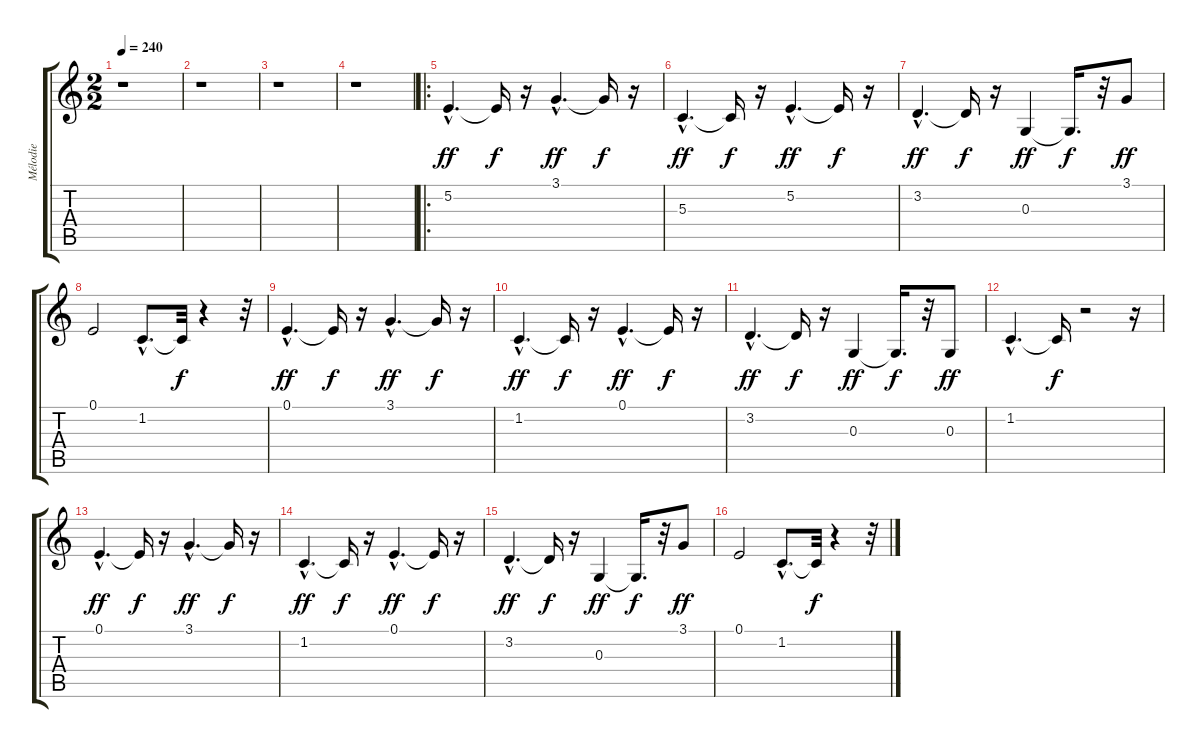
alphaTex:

\track ("Mélodie" "Mélodie") {instrument panflute}
\staff {score tabs}
\tuning (E4 B3 G3 D3 A2 E2) {hide}
\ts (2 2)
\tempo 240
\clef g2
\ks c
r.1{dy ff instrument panflute} |
r.1 |
r.1 |
r.1 |
\ro
5.2{hac}.4{d} 5.2{t}.16{dy f} r.16 3.1{hac}.4{d dy ff} 3.1{t}.16{dy f} r.16 |
5.3{hac}.4{d dy ff} 5.3{t}.16{dy f} r.16 5.2{hac}.4{d dy ff} 5.2{t}.16{dy f} r.16 |
3.2{hac}.4{d dy ff} 3.2{t}.16{dy f} r.16 0.3.4{dy ff} 0.3{t}.16{d dy f} r.32 3.1.8{dy ff} |
0.1.2 1.2{hac}.8{d} 1.2{t}.32{dy f} r.4 r.32 |
0.1{hac}.4{d dy ff} 0.1{t}.16{dy f} r.16 3.1{hac}.4{d dy ff} 3.1{t}.16{dy f} r.16 |
1.2{hac}.4{d dy ff} 1.2{t}.16{dy f} r.16 0.1{hac}.4{d dy ff} 0.1{t}.16{dy f} r.16 |
3.2{hac}.4{d dy ff} 3.2{t}.16{dy f} r.16 0.3.4{dy ff} 0.3{t}.16{d dy f} r.32 0.3.8{dy ff} |
1.2{hac}.4{d} 1.2{t}.16{dy f} r.2 r.16 |
0.1{hac}.4{d dy ff} 0.1{t}.16{dy f} r.16 3.1{hac}.4{d dy ff} 3.1{t}.16{dy f} r.16 |
1.2{hac}.4{d dy ff} 1.2{t}.16{dy f} r.16 0.1{hac}.4{d dy ff} 0.1{t}.16{dy f} r.16 |
3.2{hac}.4{d dy ff} 3.2{t}.16{dy f} r.16 0.3.4{dy ff} 0.3{t}.16{d dy f} r.32 3.1.8{dy ff} |
0.1.2 1.2{hac}.8{d} 1.2{t}.32{dy f} r.4 r.32
